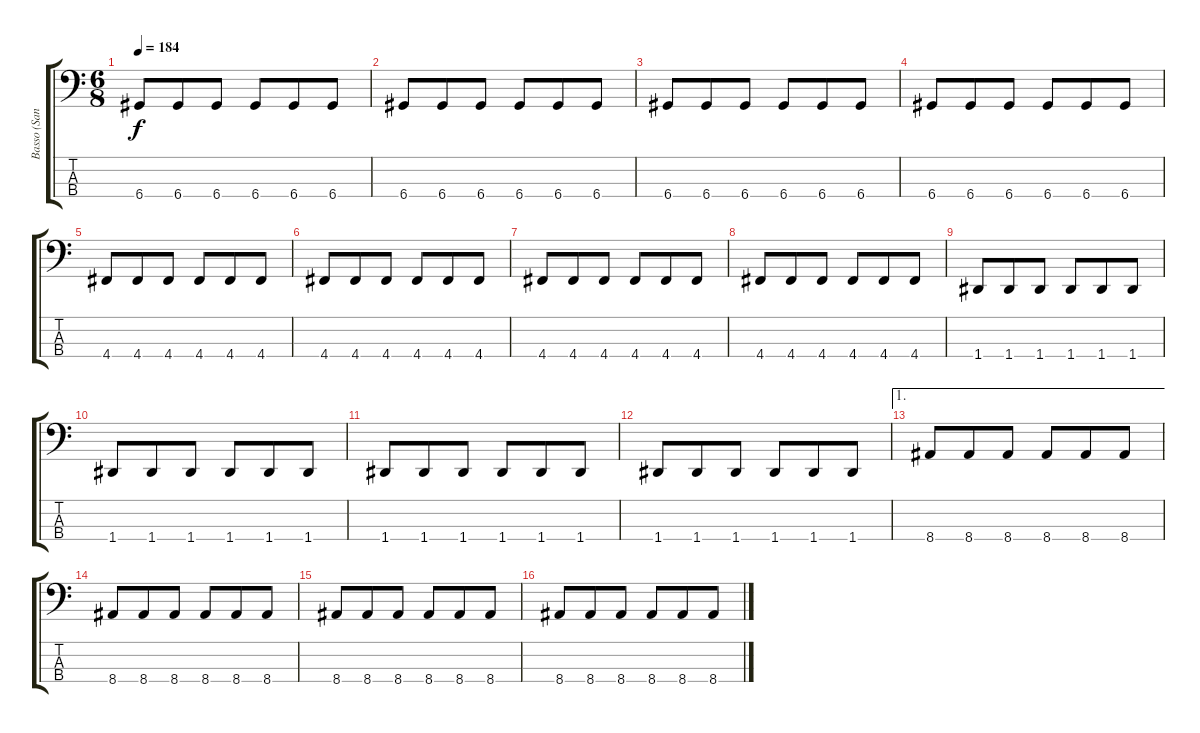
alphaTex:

\track ("Basso (Santtu)" "Basso (San") {instrument electricbasspick}
\staff {score tabs}
\tuning (G2 D2 A1 D1) {hide}
\ts (6 8)
\tempo 184
\clef f4
\ks c
6.4.8{dy f} 6.4.8 6.4.8 6.4.8 6.4.8 6.4.8 |
6.4.8 6.4.8 6.4.8 6.4.8 6.4.8 6.4.8 |
6.4.8 6.4.8 6.4.8 6.4.8 6.4.8 6.4.8 |
6.4.8 6.4.8 6.4.8 6.4.8 6.4.8 6.4.8 |
4.4.8 4.4.8 4.4.8 4.4.8 4.4.8 4.4.8 |
4.4.8 4.4.8 4.4.8 4.4.8 4.4.8 4.4.8 |
4.4.8 4.4.8 4.4.8 4.4.8 4.4.8 4.4.8 |
4.4.8 4.4.8 4.4.8 4.4.8 4.4.8 4.4.8 |
1.4.8 1.4.8 1.4.8 1.4.8 1.4.8 1.4.8 |
1.4.8 1.4.8 1.4.8 1.4.8 1.4.8 1.4.8 |
1.4.8 1.4.8 1.4.8 1.4.8 1.4.8 1.4.8 |
1.4.8 1.4.8 1.4.8 1.4.8 1.4.8 1.4.8 |
\ae 1
8.4.8 8.4.8 8.4.8 8.4.8 8.4.8 8.4.8 |
8.4.8 8.4.8 8.4.8 8.4.8 8.4.8 8.4.8 |
8.4.8 8.4.8 8.4.8 8.4.8 8.4.8 8.4.8 |
8.4.8 8.4.8 8.4.8 8.4.8 8.4.8 8.4.8
